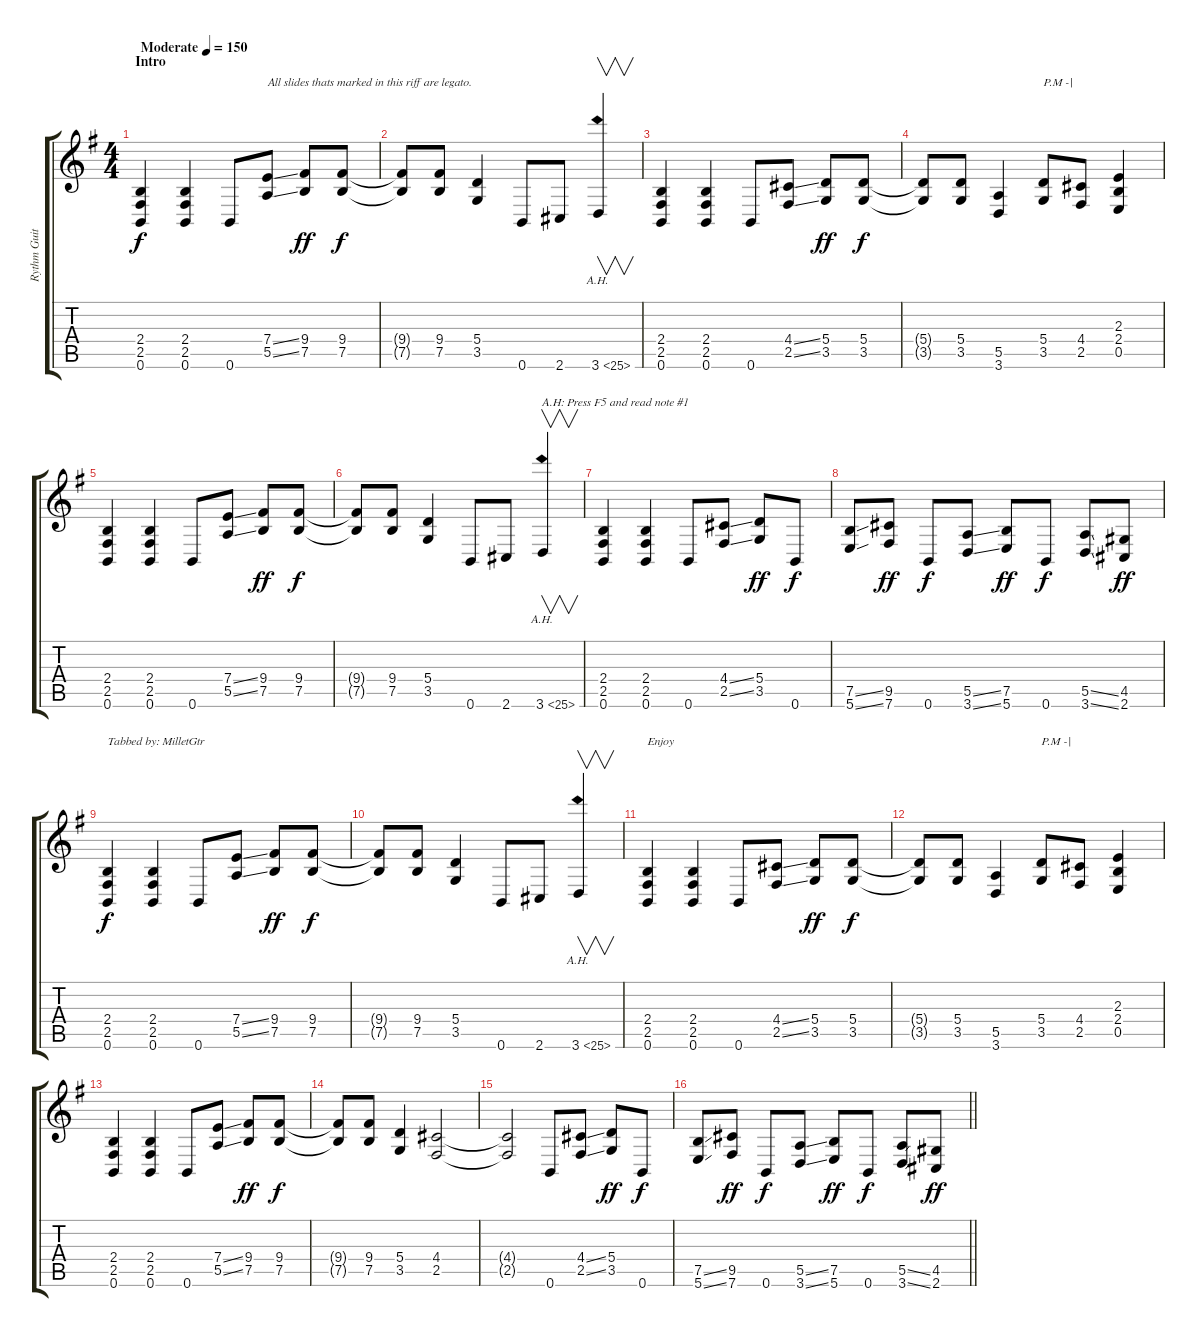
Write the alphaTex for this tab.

\track ("Rythm Guitar 1" "Rythm Guit") {instrument distortionguitar}
\staff {score tabs}
\tuning (B3 Gb3 D3 A2 E2 B1) {hide}
\ts (4 4)
\section ("" "Intro")
\tempo (150 "Moderate")
\clef g2
\ks g
(2.4 2.5 0.6).4{dy f instrument distortionguitar} (2.4 2.5 0.6).4 0.6.8 (7.4{ss} 5.5{ss}).8{txt "All slides thats marked in this riff are legato."} (9.4 7.5).8{dy ff} (9.4 7.5).8{dy f} |
(9.4{t} 7.5{t}).8 (9.4 7.5).8 (5.4 3.5).4 0.6.8 2.6.8 3.6{ah 22}.4{v} |
(2.4 2.5 0.6).4 (2.4 2.5 0.6).4 0.6.8 (4.4{ss} 2.5{ss}).8 (5.4 3.5).8{dy ff} (5.4 3.5).8{dy f} |
(5.4{t} 3.5{t}).8 (5.4 3.5).8 (5.5 3.6).4 (5.4 3.5).8{txt "P.M -|"} (4.4 2.5).8 (2.3 2.4 0.5).4 |
(2.4 2.5 0.6).4 (2.4 2.5 0.6).4 0.6.8 (7.4{ss} 5.5{ss}).8 (9.4 7.5).8{dy ff} (9.4 7.5).8{dy f} |
(9.4{t} 7.5{t}).8 (9.4 7.5).8 (5.4 3.5).4 0.6.8 2.6.8 3.6{ah 22}.4{v txt "A.H: Press F5 and read note #1"} |
(2.4 2.5 0.6).4 (2.4 2.5 0.6).4 0.6.8 (4.4{ss} 2.5{ss}).8 (5.4 3.5).8{dy ff} 0.6.8{dy f} |
(7.5{ss} 5.6{ss}).8 (9.5 7.6).8{dy ff} 0.6.8{dy f} (5.5{ss} 3.6{ss}).8 (7.5 5.6).8{dy ff} 0.6.8{dy f} (5.5{ss} 3.6{ss}).8 (4.5 2.6).8{dy ff} |
(2.4 2.5 0.6).4{txt "Tabbed by: MilletGtr" dy f} (2.4 2.5 0.6).4 0.6.8 (7.4{ss} 5.5{ss}).8 (9.4 7.5).8{dy ff} (9.4 7.5).8{dy f} |
(9.4{t} 7.5{t}).8 (9.4 7.5).8 (5.4 3.5).4 0.6.8 2.6.8 3.6{ah 22}.4{v} |
(2.4 2.5 0.6).4{txt "Enjoy"} (2.4 2.5 0.6).4 0.6.8 (4.4{ss} 2.5{ss}).8 (5.4 3.5).8{dy ff} (5.4 3.5).8{dy f} |
(5.4{t} 3.5{t}).8 (5.4 3.5).8 (5.5 3.6).4 (5.4 3.5).8{txt "P.M -|"} (4.4 2.5).8 (2.3 2.4 0.5).4 |
(2.4 2.5 0.6).4 (2.4 2.5 0.6).4 0.6.8 (7.4{ss} 5.5{ss}).8 (9.4 7.5).8{dy ff} (9.4 7.5).8{dy f} |
(9.4{t} 7.5{t}).8 (9.4 7.5).8 (5.4 3.5).4 (4.4 2.5).2 |
(4.4{t} 2.5{t}).2 0.6.8 (4.4{ss} 2.5{ss}).8 (5.4 3.5).8{dy ff} 0.6.8{dy f} |
\barLineRight lightlight
(7.5{ss} 5.6{ss}).8 (9.5 7.6).8{dy ff} 0.6.8{dy f} (5.5{ss} 3.6{ss}).8 (7.5 5.6).8{dy ff} 0.6.8{dy f} (5.5{ss} 3.6{ss}).8 (4.5 2.6).8{dy ff}
